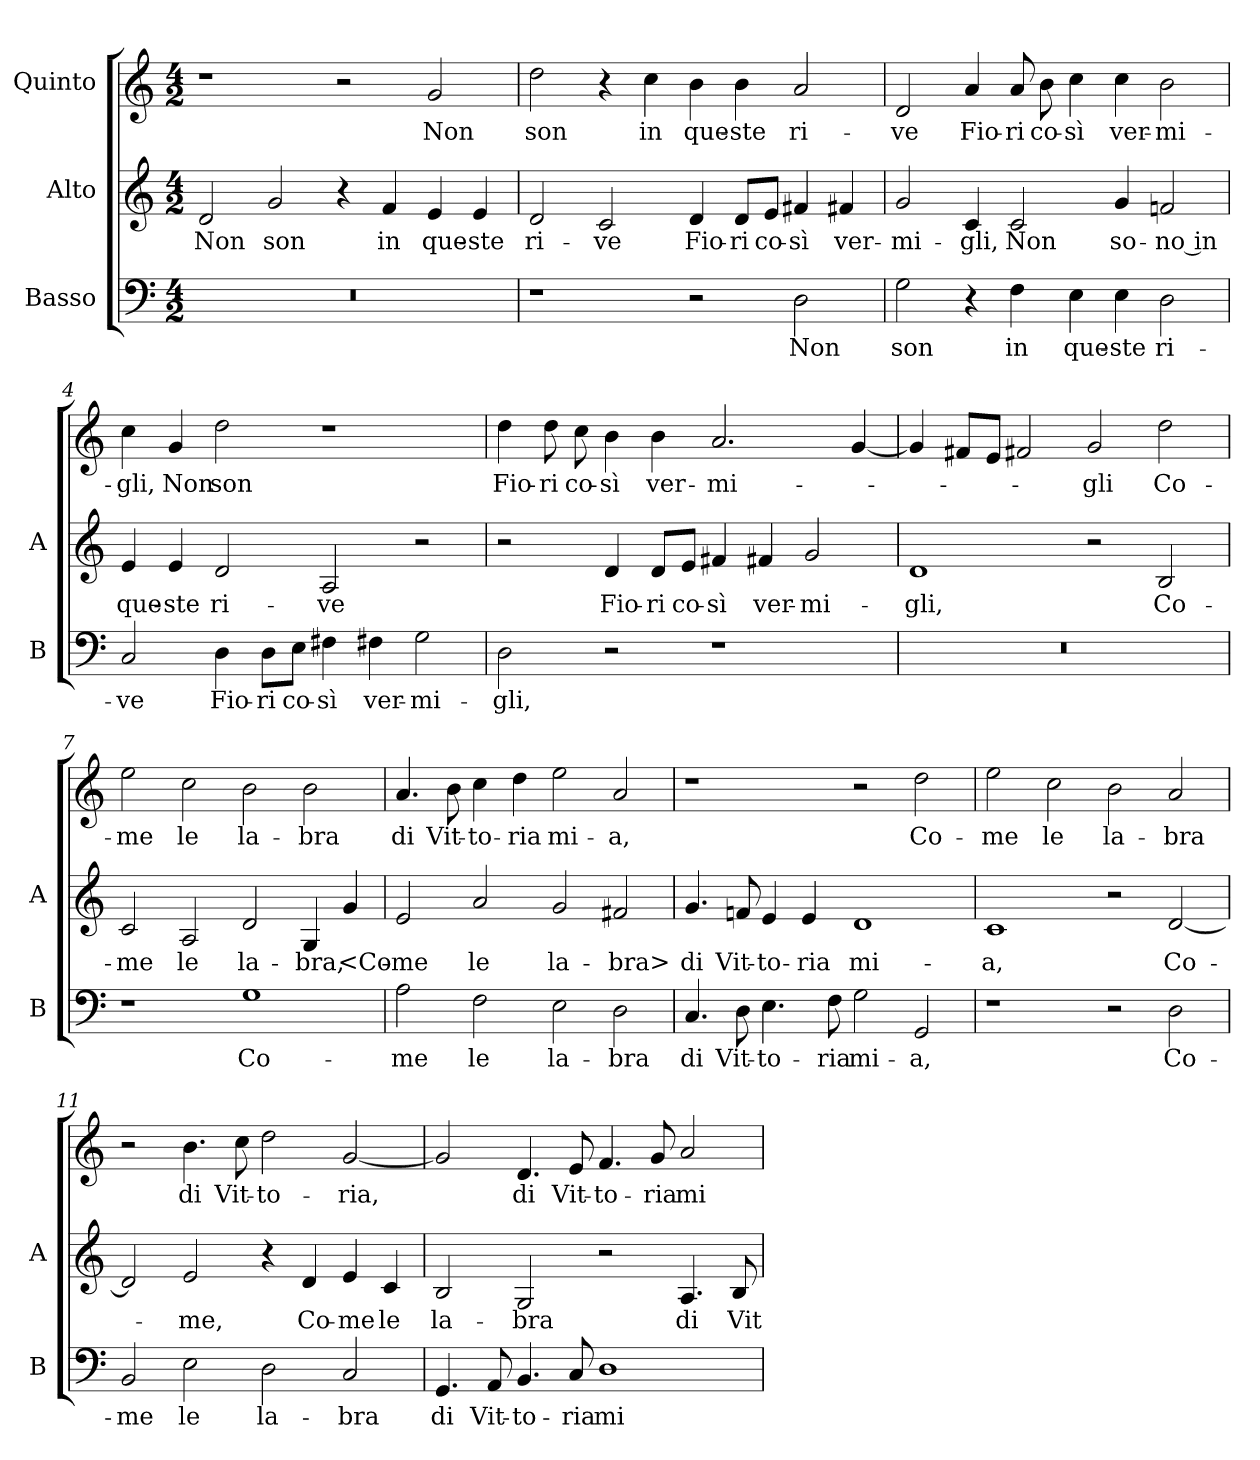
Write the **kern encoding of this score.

**kern	**text	**kern	**text	**kern	**text
*part3	*part3	*part2	*part2	*part1	*part1
*staff3	*staff3	*staff2	*staff2	*staff1	*staff1
*I"Basso	*	*I"Alto	*	*I"Quinto	*
*I'B	*	*I'A	*	*	*
*clefF4	*	*clefG2	*	*clefG2	*
*k[]	*	*k[]	*	*k[]	*
*C:	*	*C:	*	*C:	*
*M4/2	*	*M4/2	*	*M4/2	*
=1	=1	=1	=1	=1	=1
0r	.	2d	Non	1r	.
.	.	2g	son	.	.
.	.	4r	.	2r	.
.	.	4f	in	.	.
.	.	4e	que-	2g	Non
.	.	4e	-ste	.	.
=2	=2	=2	=2	=2	=2
1r	.	2d	ri-	2dd	son
.	.	2c	-ve	4r	.
.	.	.	.	4cc	in
2r	.	4d	Fio-	4b	que-
.	.	8d/L	-ri	4b	-ste
.	.	8e/J	co-	.	.
2D	Non	4f#X	-sì	2a	ri-
.	.	4f#X	ver-	.	.
=3	=3	=3	=3	=3	=3
2G	son	2g	-mi-	2d	-ve
4r	.	4c	-gli,	4a	Fio-
4F	in	2c	Non	8a	-ri
.	.	.	.	8b	co-
4E	que-	.	.	4cc	-sì
4E	-ste	4g	so-	4cc	ver-
2D	ri-	2fn	-no in	2b	-mi-
=4	=4	=4	=4	=4	=4
2C	-ve	4e	que-	4cc	-gli,
.	.	4e	-ste	4g	Non
4D	Fio-	2d	ri-	2dd	son
8D\L	-ri	.	.	.	.
8E\J	co-	.	.	.	.
4F#X	-sì	2A	-ve	1r	.
4F#X	ver-	.	.	.	.
2G	-mi-	2r	.	.	.
=5	=5	=5	=5	=5	=5
2D	-gli,	2r	.	4dd	Fio-
.	.	.	.	8dd	-ri
.	.	.	.	8cc	co-
2r	.	4d	Fio-	4b	-sì
.	.	8d/L	-ri	4b	ver-
.	.	8e/J	co-	.	.
1r	.	4f#X	-sì	2.a	-mi-
.	.	4f#X	ver-	.	.
.	.	2g	-mi-	.	.
.	.	.	.	[4g	.
=6	=6	=6	=6	=6	=6
0r	.	1d	-gli,	4g]	.
.	.	.	.	8f#XL	.
.	.	.	.	8eJ	.
.	.	.	.	2f#X	.
.	.	2r	.	2g	-gli
.	.	2B	Co-	2dd	Co-
=7	=7	=7	=7	=7	=7
1r	.	2c	-me	2ee	-me
.	.	2A	le	2cc	le
1G	Co-	2d	la-	2b	la-
.	.	4G	-bra,	2b	-bra
.	.	4g	<Co-	.	.
=8	=8	=8	=8	=8	=8
2A	-me	2e	-me	4.a	di
.	.	.	.	8b	Vit-
2F	le	2a	le	4cc	-to-
.	.	.	.	4dd	-ria
2E	la-	2g	la-	2ee	mi-
2D	-bra	2f#X	-bra>	2a	-a,
=9	=9	=9	=9	=9	=9
4.C	di	4.g	di	1r	.
8D	Vit-	8fn	Vit-	.	.
4.E	-to-	4e	-to-	.	.
.	.	4e	-ria	.	.
8F	-ria	.	.	.	.
2G	mi-	1d	mi-	2r	.
2GG	-a,	.	.	2dd	Co-
=10	=10	=10	=10	=10	=10
1r	.	1c	-a,	2ee	-me
.	.	.	.	2cc	le
2r	.	2r	.	2b	la-
2D	Co-	[2d	Co-	2a	-bra
=11	=11	=11	=11	=11	=11
2BB	-me	2d]	.	2r	.
2E	le	2e	-me,	4.b	di
.	.	.	.	8cc	Vit-
2D	la-	4r	.	2dd	-to-
.	.	4d	Co-	.	.
2C	-bra	4e	-me	[2g	-ria,
.	.	4c	le	.	.
=12	=12	=12	=12	=12	=12
4.GG	di	2B	la-	2g]	.
8AA	Vit-	.	.	.	.
4.BB	-to-	2G	-bra	4.d	di
8C	-ria	.	.	8e	Vit-
1D	mi-	2r	.	4.f	-to-
.	.	.	.	8g	-ria
.	.	4.A	di	2a	mi-
.	.	8B	Vit-	.	.
=	=	=	=	=	=
*-	*-	*-	*-	*-	*-
